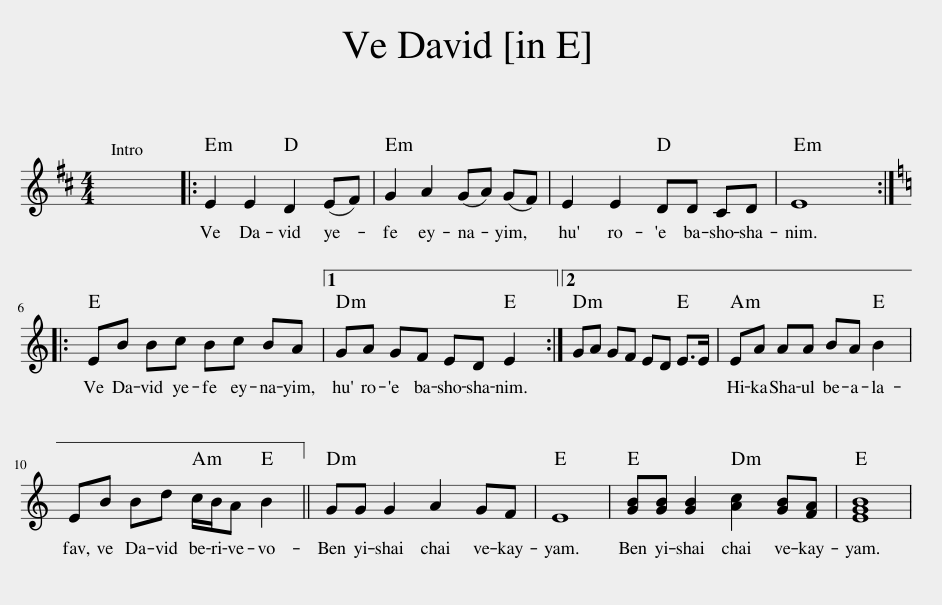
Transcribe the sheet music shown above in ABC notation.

X:1
L:1/8
M:4/4
I:linebreak $
K:D
V:1 treble
V:1
 x8 |: E2 E2 D2 (EF) | G2 A2 (GA) (GF) | E2 E2 DD CD | E8 ::$ %5
[K:C] EB Bc Bc BA |1 GA GF ED E2 :|2 GA GF ED E>E | EA AA BA B2 |$ EB Bd c/B/A B2 || %10
 GG G2 A2 GF | E8 | [GB][GB] [GB]2 [Ac]2 [GB][FA] | [EGB]8 | %14
